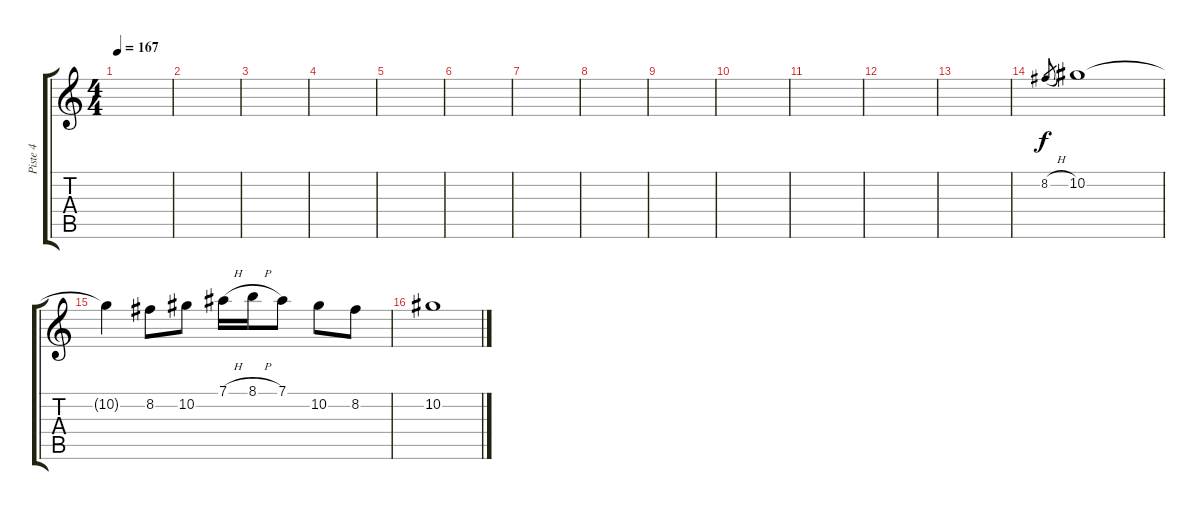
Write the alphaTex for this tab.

\track ("Piste 4" "Piste 4") {instrument distortionguitar}
\staff {score tabs}
\tuning (Eb4 Bb3 Gb3 Db3 Ab2 Db2) {hide}
\ts (4 4)
\tempo 167
\clef g2
\ks c
|
|
|
|
|
|
|
|
|
|
|
|
|
8.2{h}.8{gr} 10.2.1 |
10.2{t}.4 8.2.8 10.2.8 7.1{h}.16 8.1{h}.16 7.1.8 10.2.8 8.2.8 |
10.2.1
